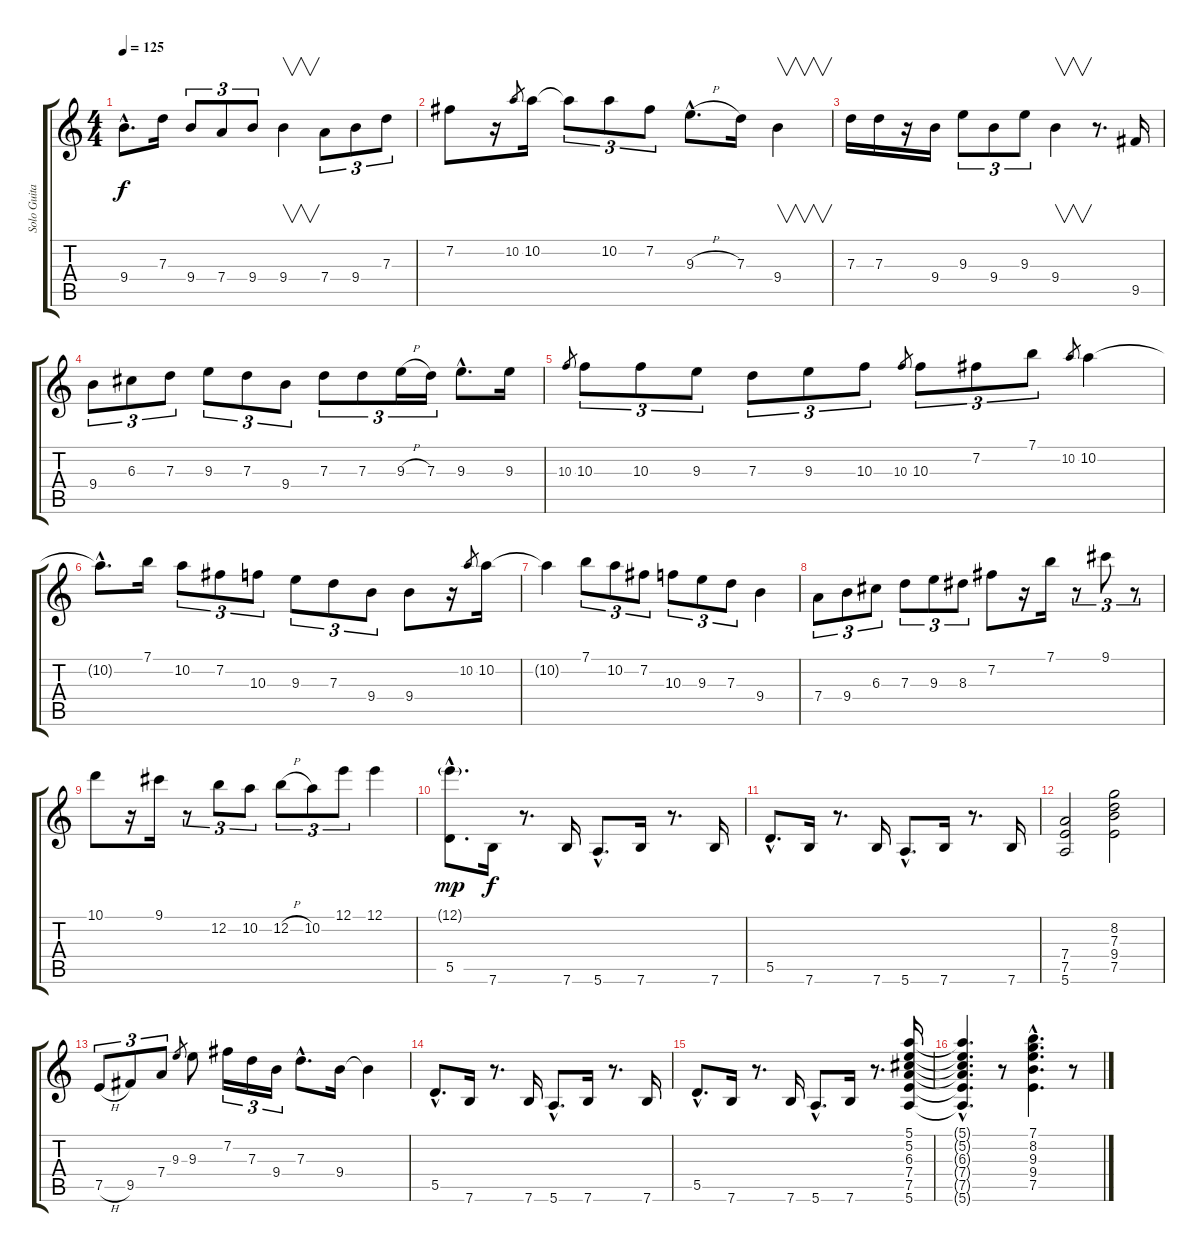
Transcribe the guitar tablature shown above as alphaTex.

\track ("Solo Guitar" "Solo Guita") {instrument overdrivenguitar}
\staff {score tabs}
\tuning (E4 B3 G3 D3 A2 E2) {hide}
\ts (4 4)
\tempo 125
\clef g2
\ks c
9.4{hac}.8{d dy f} 7.3.16 9.4.8{tu (3 2)} 7.4.8{tu (3 2)} 9.4.8{tu (3 2)} 9.4.4{v} 7.4.8{tu (3 2)} 9.4.8{tu (3 2)} 7.3.8{tu (3 2)} |
7.2.8 r.16 10.2.8{gr} 10.2.16 10.2{t}.8{tu (3 2)} 10.2.8{tu (3 2)} 7.2.8{tu (3 2)} 9.3{h hac}.8{d} 7.3.16 9.4.4{v} |
7.3.16 7.3.16 r.16 9.4.16 9.3.8{tu (3 2)} 9.4.8{tu (3 2)} 9.3.8{tu (3 2)} 9.4.4{v} r.8{d} 9.5.16 |
9.4.8{tu (3 2)} 6.3.8{tu (3 2)} 7.3.8{tu (3 2)} 9.3.8{tu (3 2)} 7.3.8{tu (3 2)} 9.4.8{tu (3 2)} 7.3.8{tu (3 2)} 7.3.8{tu (3 2)} 9.3{h}.16{tu (3 2)} 7.3.16{tu (3 2)} 9.3{hac}.8{d} 9.3.16 |
10.3.8{gr} 10.3.8{tu (3 2)} 10.3.8{tu (3 2)} 9.3.8{tu (3 2)} 7.3.8{tu (3 2)} 9.3.8{tu (3 2)} 10.3.8{tu (3 2)} 10.3.8{gr} 10.3.8{tu (3 2)} 7.2.8{tu (3 2)} 7.1.8{tu (3 2)} 10.2.8{gr} 10.2.4 |
10.2{hac t}.8{d} 7.1.16 10.2.8{tu (3 2)} 7.2.8{tu (3 2)} 10.3.8{tu (3 2)} 9.3.8{tu (3 2)} 7.3.8{tu (3 2)} 9.4.8{tu (3 2)} 9.4.8 r.16 10.2.8{gr} 10.2.16 |
10.2{t}.4 7.1.8{tu (3 2)} 10.2.8{tu (3 2)} 7.2.8{tu (3 2)} 10.3.8{tu (3 2)} 9.3.8{tu (3 2)} 7.3.8{tu (3 2)} 9.4.4 |
7.4.8{tu (3 2)} 9.4.8{tu (3 2)} 6.3.8{tu (3 2)} 7.3.8{tu (3 2)} 9.3.8{tu (3 2)} 8.3.8{tu (3 2)} 7.2.8 r.16 7.1.16 r.8{tu (3 2)} 9.1.8{tu (3 2)} r.8{tu (3 2)} |
10.1.8 r.16 9.1.16 r.8{tu (3 2)} 12.2.8{tu (3 2)} 10.2.8{tu (3 2)} 12.2{h}.8{tu (3 2)} 10.2.8{tu (3 2)} 12.1.8{tu (3 2)} 12.1.4 |
(12.1{g} 5.5{hac}).8{d dy mp} 7.6.16{dy f} r.8{d} 7.6.16 5.6{hac}.8{d} 7.6.16 r.8{d} 7.6.16 |
5.5{hac}.8{d} 7.6.16 r.8{d} 7.6.16 5.6{hac}.8{d} 7.6.16 r.8{d} 7.6.16 |
(7.4 7.5 5.6).2 (8.2 7.3 9.4 7.5).2 |
7.5{h}.8{tu (3 2)} 9.5.8{tu (3 2)} 7.4.8{tu (3 2)} 9.3.8{gr} 9.3.8 7.2.16{tu (3 2)} 7.3.16{tu (3 2)} 9.4.16{tu (3 2)} 7.3{hac}.8{d} 9.4.16 9.4{t}.4 |
5.5{hac}.8{d} 7.6.16 r.8{d} 7.6.16 5.6{hac}.8{d} 7.6.16 r.8{d} 7.6.16 |
5.5{hac}.8{d} 7.6.16 r.8{d} 7.6.16 5.6{hac}.8{d} 7.6.16 r.8{d} (5.1 5.2 6.3 7.4 7.5 5.6).16 |
(5.1{hac t} 5.2{hac t} 6.3{hac t} 7.4{hac t} 7.5{hac t} 5.6{hac t}).4{d} r.8 (7.1{hac} 8.2{hac} 9.3{hac} 9.4{hac} 7.5{hac}).4{d} r.8
